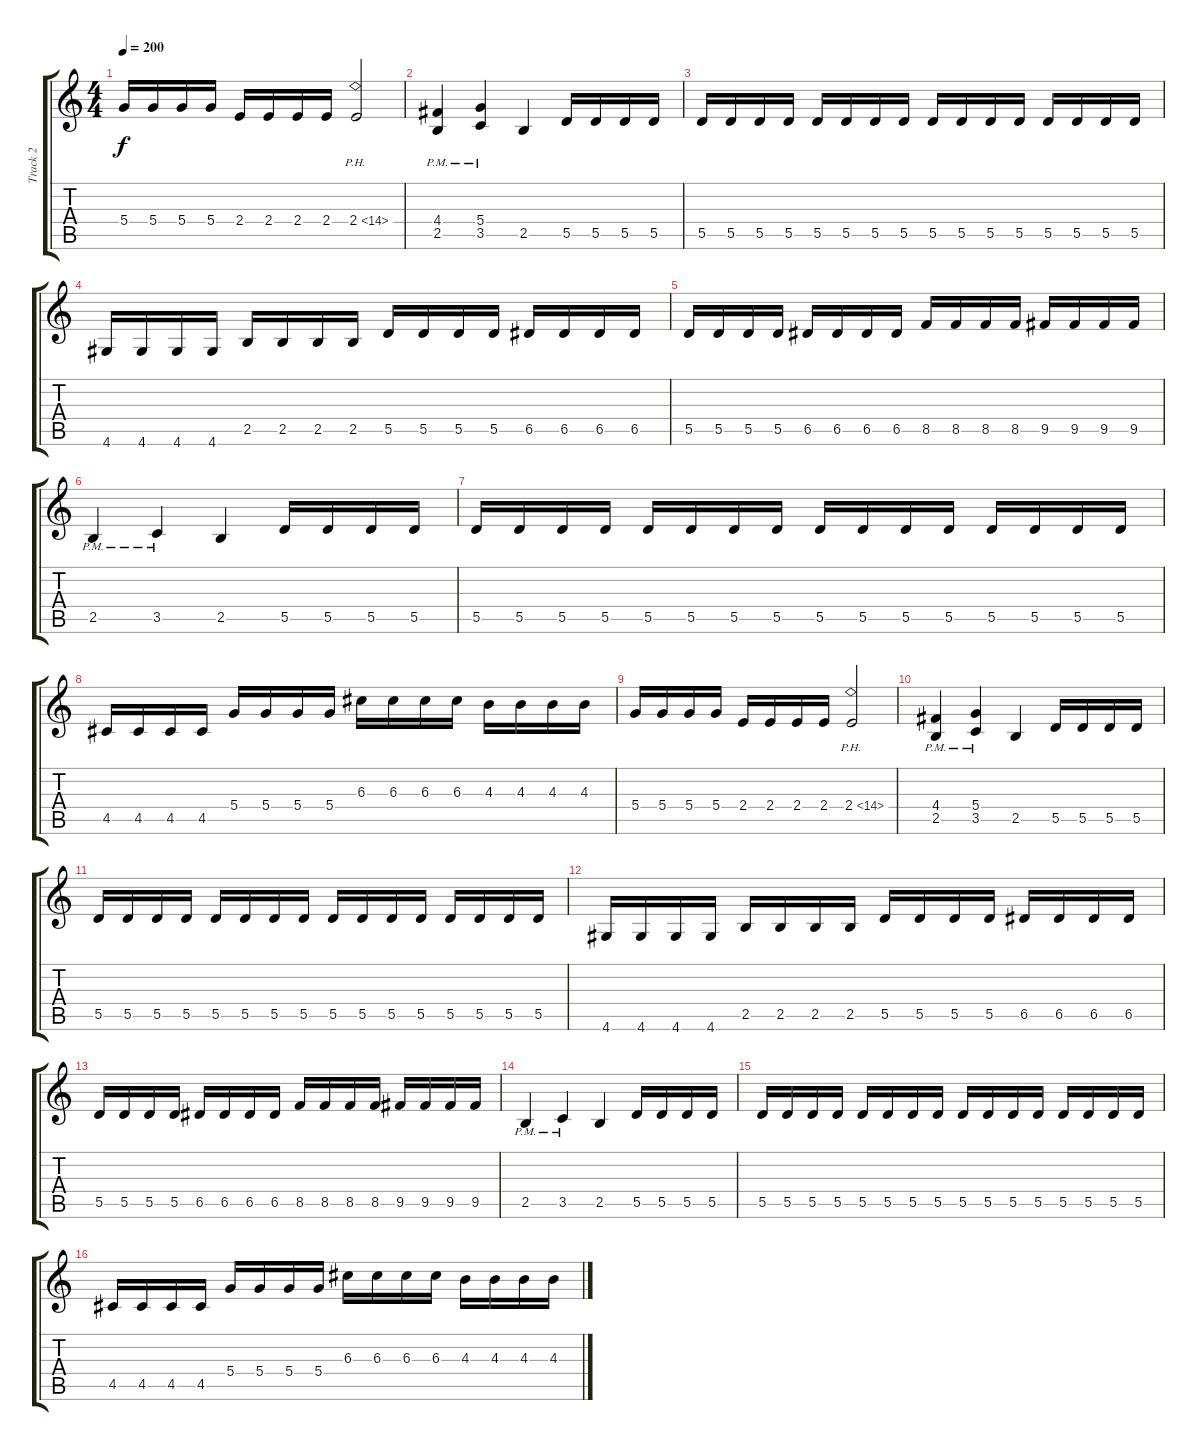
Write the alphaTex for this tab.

\track ("Track 2" "Track 2") {instrument distortionguitar}
\staff {score tabs}
\tuning (E4 B3 G3 D3 A2 E2) {hide}
\ts (4 4)
\tempo 200
\clef g2
\ks c
5.4.16{dy f} 5.4.16 5.4.16 5.4.16 2.4.16 2.4.16 2.4.16 2.4.16 2.4{ph 12}.2 |
(4.4{pm} 2.5{pm}).4 (5.4{pm} 3.5{pm}).4 2.5.4 5.5.16 5.5.16 5.5.16 5.5.16 |
5.5.16 5.5.16 5.5.16 5.5.16 5.5.16 5.5.16 5.5.16 5.5.16 5.5.16 5.5.16 5.5.16 5.5.16 5.5.16 5.5.16 5.5.16 5.5.16 |
4.6.16 4.6.16 4.6.16 4.6.16 2.5.16 2.5.16 2.5.16 2.5.16 5.5.16 5.5.16 5.5.16 5.5.16 6.5.16 6.5.16 6.5.16 6.5.16 |
5.5.16 5.5.16 5.5.16 5.5.16 6.5.16 6.5.16 6.5.16 6.5.16 8.5.16 8.5.16 8.5.16 8.5.16 9.5.16 9.5.16 9.5.16 9.5.16 |
2.5{pm}.4 3.5{pm}.4 2.5.4 5.5.16 5.5.16 5.5.16 5.5.16 |
5.5.16 5.5.16 5.5.16 5.5.16 5.5.16 5.5.16 5.5.16 5.5.16 5.5.16 5.5.16 5.5.16 5.5.16 5.5.16 5.5.16 5.5.16 5.5.16 |
4.5.16 4.5.16 4.5.16 4.5.16 5.4.16 5.4.16 5.4.16 5.4.16 6.3.16 6.3.16 6.3.16 6.3.16 4.3.16 4.3.16 4.3.16 4.3.16 |
5.4.16 5.4.16 5.4.16 5.4.16 2.4.16 2.4.16 2.4.16 2.4.16 2.4{ph 12}.2 |
(4.4{pm} 2.5{pm}).4 (5.4{pm} 3.5{pm}).4 2.5.4 5.5.16 5.5.16 5.5.16 5.5.16 |
5.5.16 5.5.16 5.5.16 5.5.16 5.5.16 5.5.16 5.5.16 5.5.16 5.5.16 5.5.16 5.5.16 5.5.16 5.5.16 5.5.16 5.5.16 5.5.16 |
4.6.16 4.6.16 4.6.16 4.6.16 2.5.16 2.5.16 2.5.16 2.5.16 5.5.16 5.5.16 5.5.16 5.5.16 6.5.16 6.5.16 6.5.16 6.5.16 |
5.5.16 5.5.16 5.5.16 5.5.16 6.5.16 6.5.16 6.5.16 6.5.16 8.5.16 8.5.16 8.5.16 8.5.16 9.5.16 9.5.16 9.5.16 9.5.16 |
2.5{pm}.4 3.5{pm}.4 2.5.4 5.5.16 5.5.16 5.5.16 5.5.16 |
5.5.16 5.5.16 5.5.16 5.5.16 5.5.16 5.5.16 5.5.16 5.5.16 5.5.16 5.5.16 5.5.16 5.5.16 5.5.16 5.5.16 5.5.16 5.5.16 |
4.5.16 4.5.16 4.5.16 4.5.16 5.4.16 5.4.16 5.4.16 5.4.16 6.3.16 6.3.16 6.3.16 6.3.16 4.3.16 4.3.16 4.3.16 4.3.16
